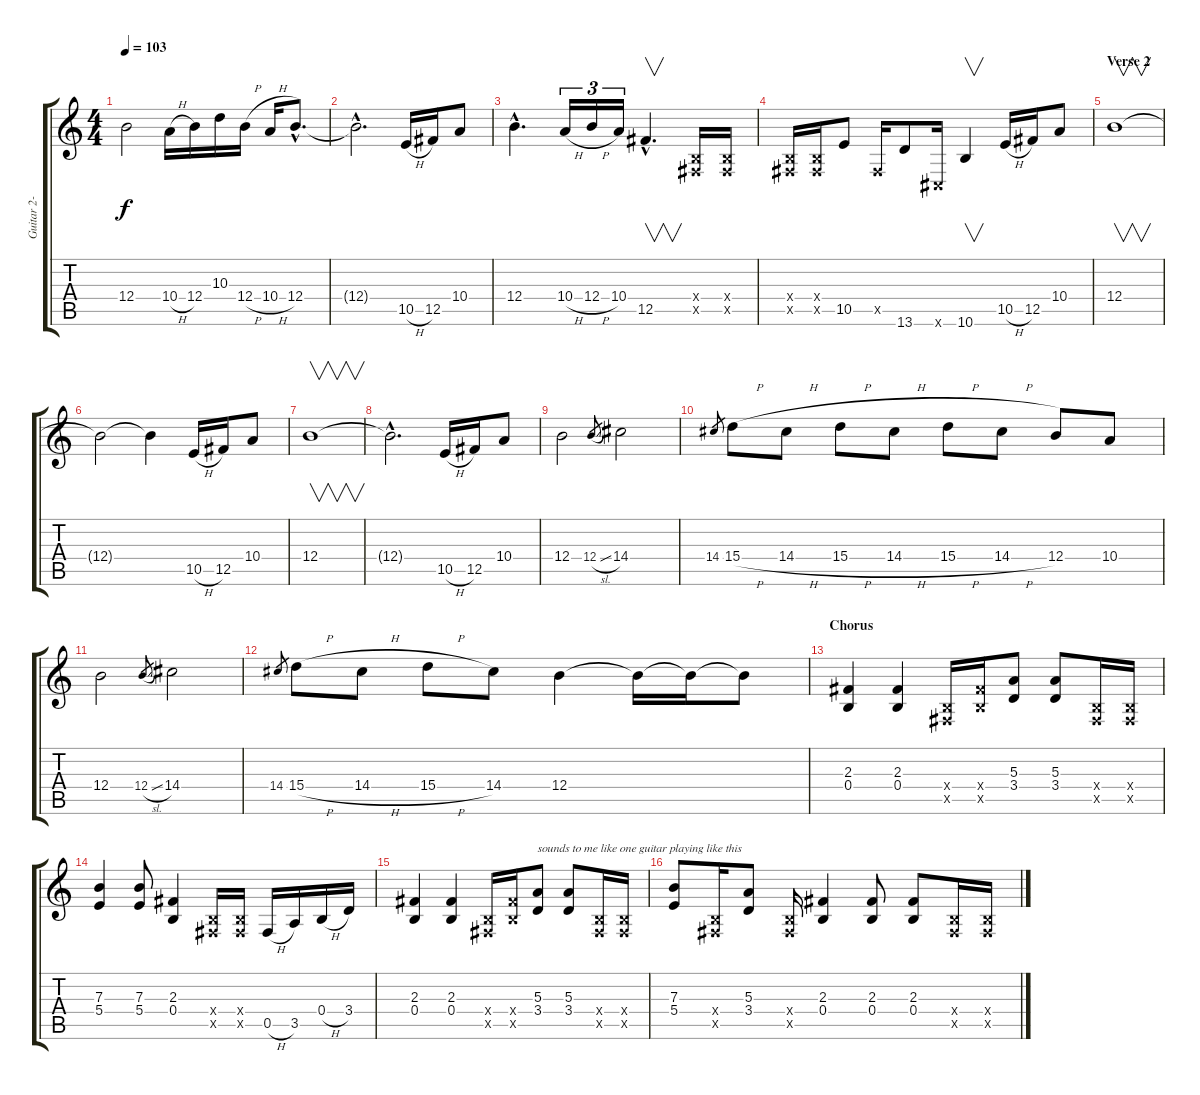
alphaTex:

\track ("Guitar 2- Kirk Windstein" "Guitar 2- ") {instrument overdrivenguitar}
\staff {score tabs}
\tuning (Db4 Ab3 E3 B2 Gb2 Db2) {hide}
\ts (4 4)
\tempo 103
\clef g2
\ks c
12.4.2{dy f} 10.4{h}.16 12.4.16 10.3.16 12.4{h}.16 10.4{h}.16 12.4{hac}.8{d} |
12.4{hac t}.2{d} 10.5{h}.16 12.5.16 10.4.8 |
12.4{hac}.4{d} 10.4{h}.16{tu (3 2)} 12.4{h}.16{tu (3 2)} 10.4.16{tu (3 2)} 12.5{hac}.4{v d} (0.4{x} 0.5{x}).16 (0.4{x} 0.5{x}).16 |
(0.4{x} 0.5{x}).16 (0.4{x} 0.5{x}).16 10.5.8 0.5{x}.16 13.6.8 0.6{x}.16 10.6.4{v} 10.5{h}.16 12.5.16 10.4.8 |
\section ("" "Verse 2")
12.4.1{v volume 0} |
12.4{t}.2 12.4{t}.4 10.5{h}.16{volume 9} 12.5.16 10.4.8 |
12.4.1{v volume 0} |
12.4{hac t}.2{d} 10.5{h}.16{volume 9 instrument overdrivenguitar} 12.5.16 10.4.8 |
12.4.2 12.4{sl}.8{gr} 14.4.2 |
14.4.8{gr} 15.4{h}.8 14.4{h}.8 15.4{h}.8 14.4{h}.8 15.4{h}.8 14.4{h}.8 12.4.8 10.4.8 |
12.4.2 12.4{sl}.8{gr} 14.4.2 |
14.4.8{gr} 15.4{h}.8 14.4{h}.8 15.4{h}.8 14.4.8 12.4.4 12.4{t}.16 12.4{t}.16 12.4{t}.8 |
\section ("" "Chorus")
(2.3 0.4).4{instrument distortionguitar} (2.3 0.4).4 (0.4{x} 0.5{x}).16 (7.4{x} 5.5{x}).16 (5.3 3.4).8 (5.3 3.4).8 (0.4{x} 0.5{x}).16 (0.4{x} 0.5{x}).16 |
(7.3 5.4).4 (7.3 5.4).8 (2.3 0.4).4 (0.4{x} 0.5{x}).16 (0.4{x} 0.5{x}).16 0.5{h}.16 3.5.16 0.4{h}.16 3.4.16 |
(2.3 0.4).4{instrument distortionguitar} (2.3 0.4).4 (0.4{x} 0.5{x}).16 (7.4{x} 5.5{x}).16 (5.3 3.4).8{txt "sounds to me like one guitar playing like this"} (5.3 3.4).8 (0.4{x} 0.5{x}).16 (0.4{x} 0.5{x}).16 |
(7.3 5.4).8 (0.4{x} 0.5{x}).16 (5.3 3.4).8 (0.4{x} 0.5{x}).16 (2.3 0.4).4 (2.3 0.4).8 (2.3 0.4).8 (0.4{x} 0.5{x}).16 (0.4{x} 0.5{x}).16
